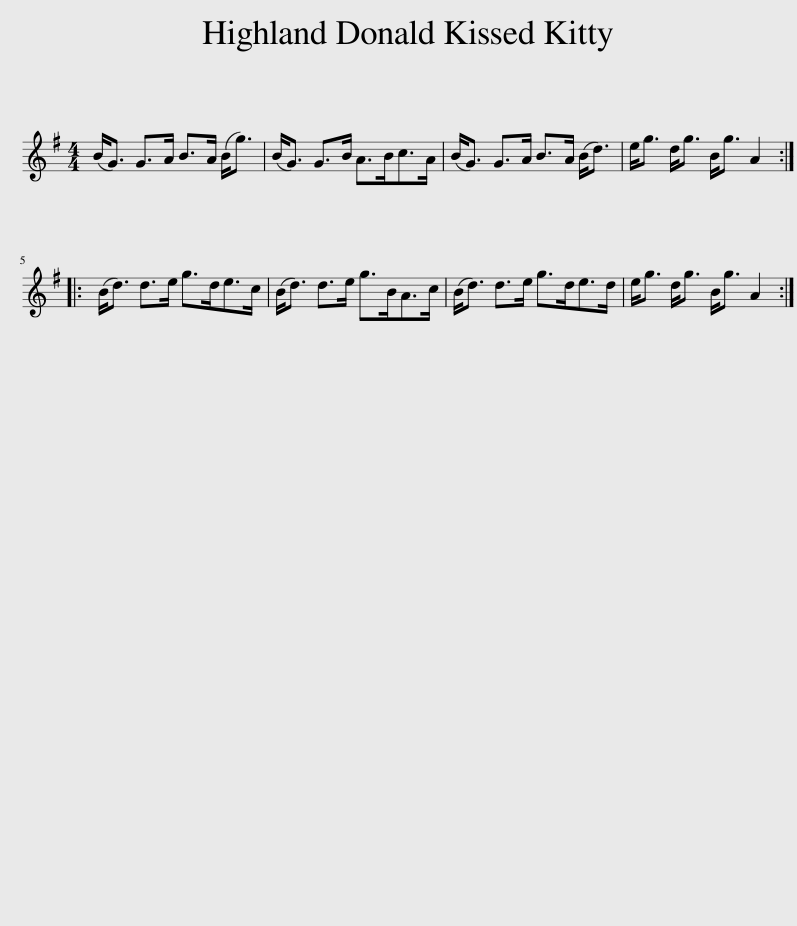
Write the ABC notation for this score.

X:1
L:1/8
M:4/4
I:linebreak $
K:G
V:1 treble
V:1
 (B<G) G>A B>A (B<g) | (B<G) G>B A>Bc>A | (B<G) G>A B>A (B<d) | e<g d<g B<g A2 ::$ (B<d) d>e g>de>c | %5
 (B<d) d>e g>BA>c | (B<d) d>e g>de>d | e<g d<g B<g A2 :| %8
